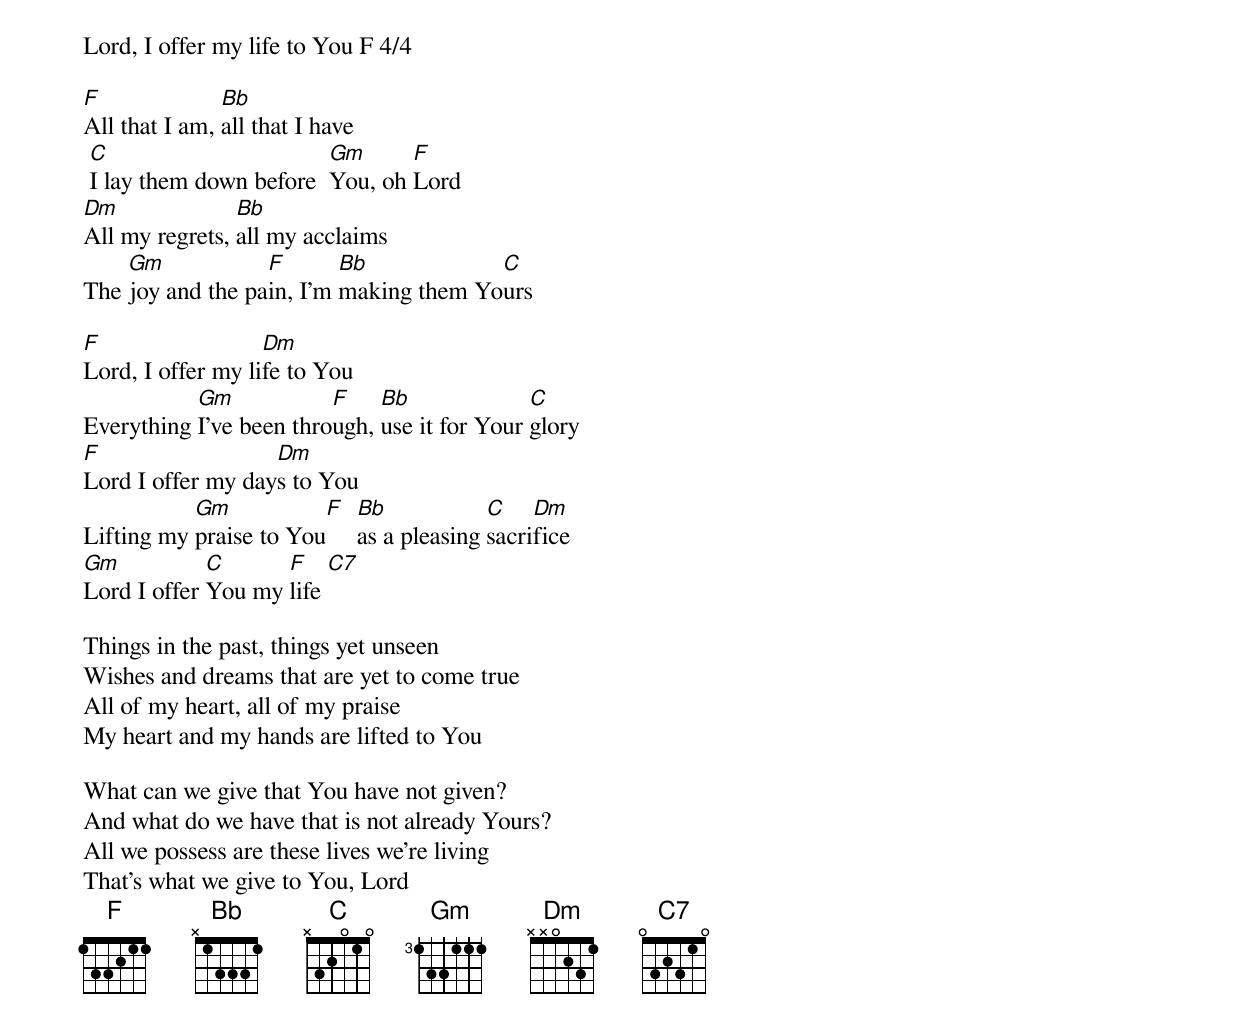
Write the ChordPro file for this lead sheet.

Lord, I offer my life to You F 4/4

[F]All that I am, [Bb]all that I have
 [C]I lay them down before  [Gm]You, oh [F]Lord
[Dm]All my regrets, [Bb]all my acclaims
The [Gm]joy and the pa[F]in, I'm [Bb]making them Yo[C]urs

[F]Lord, I offer my li[Dm]fe to You
Everything [Gm]I've been thro[F]ugh, [Bb]use it for Your [C]glory
[F]Lord I offer my day[Dm]s to You
Lifting my [Gm]praise to You[F]  [Bb]as a pleasing [C]sacri[Dm]fice
[Gm]Lord I offer [C]You my [F]life [C7]

Things in the past, things yet unseen
Wishes and dreams that are yet to come true
All of my heart, all of my praise
My heart and my hands are lifted to You

What can we give that You have not given?
And what do we have that is not already Yours?
All we possess are these lives we're living
That's what we give to You, Lord
